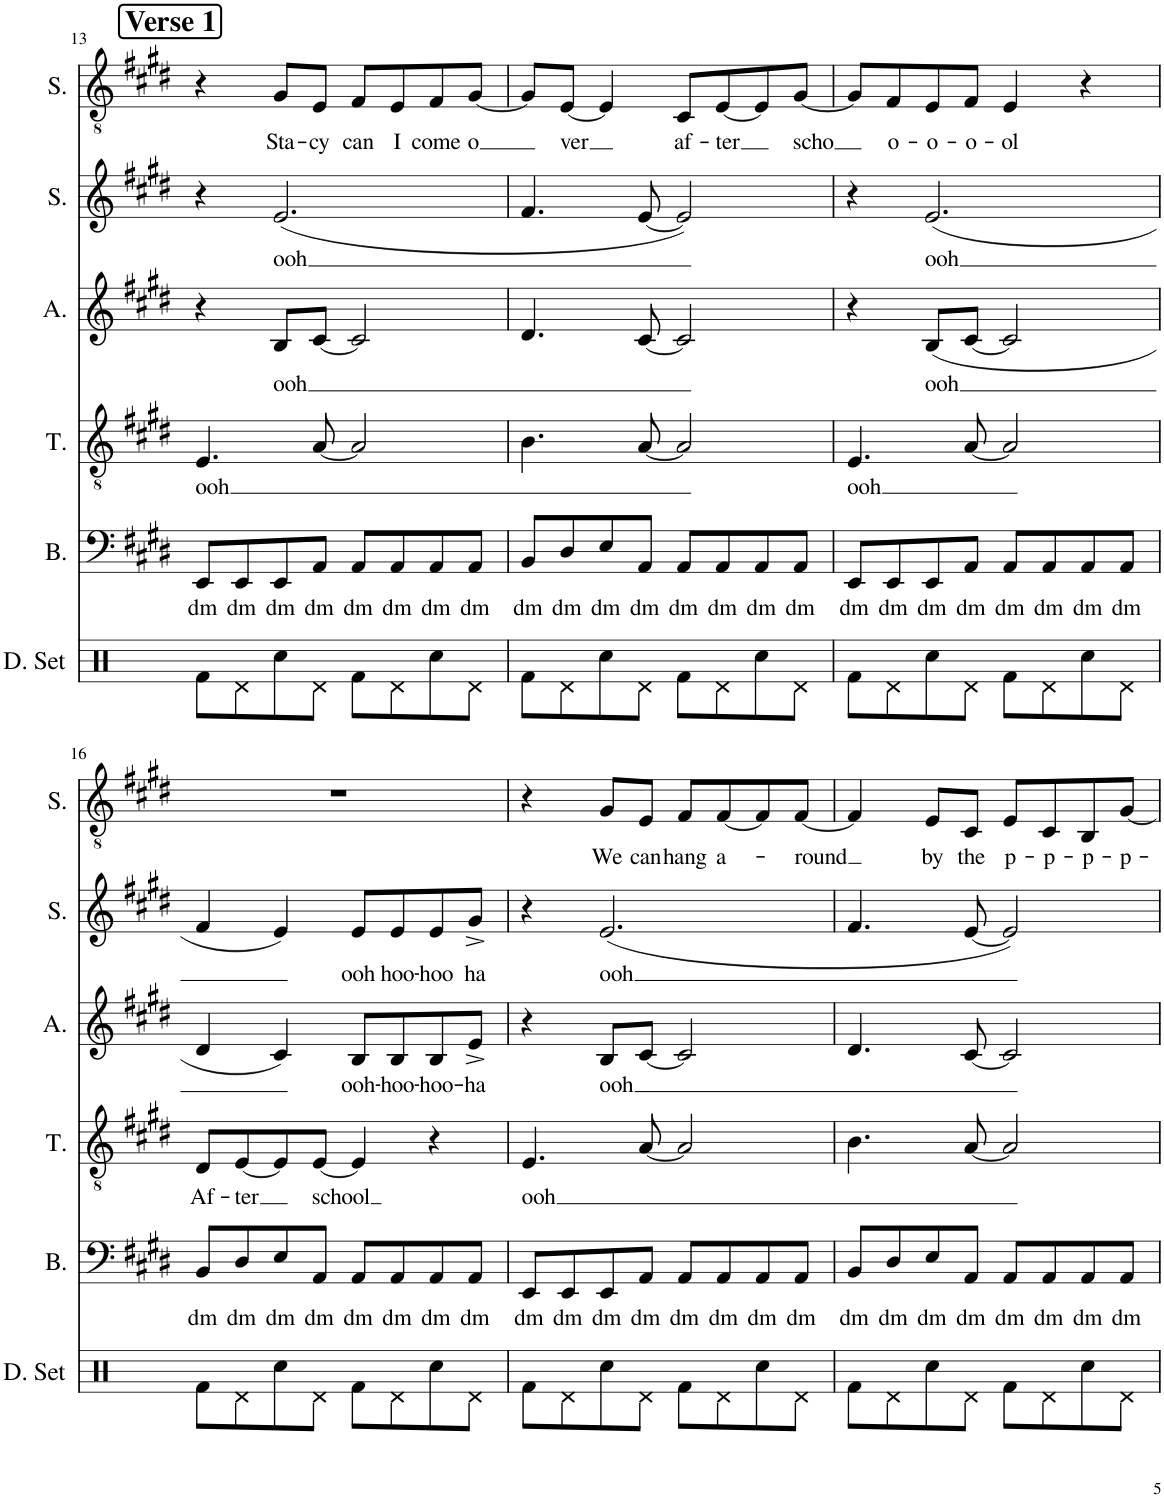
**kern	**kern	**text	**kern	**text	**kern	**text	**kern	**text	**kern	**text
*part6	*part5	*part5	*part4	*part4	*part3	*part3	*part2	*part2	*part1	*part1
*staff6	*staff5	*staff5	*staff4	*staff4	*staff3	*staff3	*staff2	*staff2	*staff1	*staff1
*I"Drumset	*I"Bass	*	*I"Tenor	*	*I"Alto	*	*I"Soprano	*	*I"Solo	*
*I'D. Set	*I'B.	*	*I'T.	*	*I'A.	*	*I'S.	*	*I'S.	*
!!LO:PB:g=z
*clefX	*clefF4	*	*clefGv2	*	*clefG2	*	*clefG2	*	*clefGv2	*
*k[]	*k[f#c#g#d#]	*	*k[f#c#g#d#]	*	*k[f#c#g#d#]	*	*k[f#c#g#d#]	*	*k[f#c#g#d#]	*
*M4/4	*M4/4	*	*M4/4	*	*M4/4	*	*M4/4	*	*M4/4	*
!!LO:REH:place=s1:a:B:cj:fs=14:t=Verse 1
=13	=13	=13	=13	=13	=13	=13	=13	=13	=13	=13
!	!	!LO:LY:b	!	!LO:LY:b	!	!	!	!	!	!
8Rf\L	8EE/L	dm	4.E/	ooh	4r	.	4r	.	4r	.
!	!	!LO:LY:b	!	!	!	!	!	!	!	!
8Rd\	8EE/	dm	.	.	.	.	.	.	.	.
!	!	!LO:LY:b	!	!	!	!LO:LY:b	!	!LO:LY:b	!	!LO:LY:b
8Rcc\	8EE/	dm	.	.	8B/L	ooh	(2.e/	ooh	8G#/L	Sta-
!	!	!LO:LY:b	!	!	!	!	!	!	!	!LO:LY:b
8Rd\J	8AA/J	dm	[8A/	.	[8c#/J	.	.	.	8E/J	-cy
!	!	!LO:LY:b	!	!	!	!	!	!	!	!LO:LY:b
8Rf\L	8AA/L	dm	2A/]	.	2c#/]	.	.	.	8F#/L	can
!	!	!LO:LY:b	!	!	!	!	!	!	!	!LO:LY:b
8Rd\	8AA/	dm	.	.	.	.	.	.	8E/	I
!	!	!LO:LY:b	!	!	!	!	!	!	!	!LO:LY:b
8Rcc\	8AA/	dm	.	.	.	.	.	.	8F#/	come
!	!	!LO:LY:b	!	!	!	!	!	!	!	!LO:LY:b
8Rd\J	8AA/J	dm	.	.	.	.	.	.	[8G#/J	o
=14	=14	=14	=14	=14	=14	=14	=14	=14	=14	=14
!	!	!LO:LY:b	!	!	!	!	!	!	!	!
8Rf\L	8BB/L	dm	4.B\	.	4.d#/	.	4.f#/	.	8G#/L]	.
!	!	!LO:LY:b	!	!	!	!	!	!	!	!LO:LY:b
8Rd\	8D#/	dm	.	.	.	.	.	.	[8E/J	ver
!	!	!LO:LY:b	!	!	!	!	!	!	!	!
8Rcc\	8E/	dm	.	.	.	.	.	.	4E/]	.
!	!	!LO:LY:b	!	!	!	!	!	!	!	!
8Rd\J	8AA/J	dm	[8A/	.	[8c#/	.	[8e/	.	.	.
!	!	!LO:LY:b	!	!	!	!	!	!	!	!LO:LY:b
8Rf\L	8AA/L	dm	2A/]	.	2c#/]	.	2e/])	.	8C#/L	af-
!	!	!LO:LY:b	!	!	!	!	!	!	!	!LO:LY:b
8Rd\	8AA/	dm	.	.	.	.	.	.	[8E/	-ter
!	!	!LO:LY:b	!	!	!	!	!	!	!	!
8Rcc\	8AA/	dm	.	.	.	.	.	.	8E/]	.
!	!	!LO:LY:b	!	!	!	!	!	!	!	!LO:LY:b
8Rd\J	8AA/J	dm	.	.	.	.	.	.	[8G#/J	-scho
=15	=15	=15	=15	=15	=15	=15	=15	=15	=15	=15
!	!	!LO:LY:b	!	!LO:LY:b	!	!	!	!	!	!
8Rf\L	8EE/L	dm	4.E/	ooh	4r	.	4r	.	8G#/L]	.
!	!	!LO:LY:b	!	!	!	!	!	!	!	!LO:LY:b
8Rd\	8EE/	dm	.	.	.	.	.	.	8F#/	o-
!	!	!LO:LY:b	!	!	!	!LO:LY:b	!	!LO:LY:b	!	!LO:LY:b
8Rcc\	8EE/	dm	.	.	(8B/L	ooh	(2.e/	ooh	8E/	-o-
!	!	!LO:LY:b	!	!	!	!	!	!	!	!LO:LY:b
8Rd\J	8AA/J	dm	[8A/	.	[8c#/J	.	.	.	8F#/J	-o-
!	!	!LO:LY:b	!	!	!	!	!	!	!	!LO:LY:b
8Rf\L	8AA/L	dm	2A/]	.	2c#/]	.	.	.	4E/	-ol
!	!	!LO:LY:b	!	!	!	!	!	!	!	!
8Rd\	8AA/	dm	.	.	.	.	.	.	.	.
!	!	!LO:LY:b	!	!	!	!	!	!	!	!
8Rcc\	8AA/	dm	.	.	.	.	.	.	4r	.
!	!	!LO:LY:b	!	!	!	!	!	!	!	!
8Rd\J	8AA/J	dm	.	.	.	.	.	.	.	.
!!LO:LB:g=z
=16	=16	=16	=16	=16	=16	=16	=16	=16	=16	=16
!	!	!LO:LY:b	!	!LO:LY:b	!	!	!	!	!	!
8Rf\L	8BB/L	dm	8D#/L	Af-	4d#/	.	4f#/	.	1r	.
!	!	!LO:LY:b	!	!LO:LY:b	!	!	!	!	!	!
8Rd\	8D#/	dm	[8E/	-ter	.	.	.	.	.	.
!	!	!LO:LY:b	!	!	!	!	!	!	!	!
8Rcc\	8E/	dm	8E/]	.	4c#/)	.	4e/)	.	.	.
!	!	!LO:LY:b	!	!LO:LY:b	!	!	!	!	!	!
8Rd\J	8AA/J	dm	[8E/J	school	.	.	.	.	.	.
!	!	!LO:LY:b	!	!	!	!LO:LY:b	!	!LO:LY:b	!	!
8Rf\L	8AA/L	dm	4E/]	.	8B/L	ooh-	8e/L	-ooh	.	.
!	!	!LO:LY:b	!	!	!	!LO:LY:b	!	!LO:LY:b	!	!
8Rd\	8AA/	dm	.	.	8B/	-hoo-	8e/	hoo-	.	.
!	!	!LO:LY:b	!	!	!	!LO:LY:b	!	!LO:LY:b	!	!
8Rcc\	8AA/	dm	4r	.	8B/	-hoo-	8e/	-hoo	.	.
!	!	!LO:LY:b	!	!	!	!LO:LY:b	!	!LO:LY:b	!	!
8Rd\J	8AA/J	dm	.	.	8e^/J	ha	8g#^/J	ha	.	.
=17	=17	=17	=17	=17	=17	=17	=17	=17	=17	=17
!	!	!LO:LY:b	!	!LO:LY:b	!	!	!	!	!	!
8Rf\L	8EE/L	dm	4.E/	ooh	4r	.	4r	.	4r	.
!	!	!LO:LY:b	!	!	!	!	!	!	!	!
8Rd\	8EE/	dm	.	.	.	.	.	.	.	.
!	!	!LO:LY:b	!	!	!	!LO:LY:b	!	!LO:LY:b	!	!LO:LY:b
8Rcc\	8EE/	dm	.	.	8B/L	ooh	(2.e/	ooh	8G#/L	We
!	!	!LO:LY:b	!	!	!	!	!	!	!	!LO:LY:b
8Rd\J	8AA/J	dm	[8A/	.	[8c#/J	.	.	.	8E/J	can
!	!	!LO:LY:b	!	!	!	!	!	!	!	!LO:LY:b
8Rf\L	8AA/L	dm	2A/]	.	2c#/]	.	.	.	8F#/L	hang
!	!	!LO:LY:b	!	!	!	!	!	!	!	!LO:LY:b
8Rd\	8AA/	dm	.	.	.	.	.	.	[8F#/	a-
!	!	!LO:LY:b	!	!	!	!	!	!	!	!
8Rcc\	8AA/	dm	.	.	.	.	.	.	8F#/]	.
!	!	!LO:LY:b	!	!	!	!	!	!	!	!LO:LY:b
8Rd\J	8AA/J	dm	.	.	.	.	.	.	[8F#/J	round
=18	=18	=18	=18	=18	=18	=18	=18	=18	=18	=18
!	!	!LO:LY:b	!	!	!	!	!	!	!	!
8Rf\L	8BB/L	dm	4.B\	.	4.d#/	.	4.f#/	.	4F#/]	.
!	!	!LO:LY:b	!	!	!	!	!	!	!	!
8Rd\	8D#/	dm	.	.	.	.	.	.	.	.
!	!	!LO:LY:b	!	!	!	!	!	!	!	!LO:LY:b
8Rcc\	8E/	dm	.	.	.	.	.	.	8E/L	by
!	!	!LO:LY:b	!	!	!	!	!	!	!	!LO:LY:b
8Rd\J	8AA/J	dm	[8A/	.	[8c#/	.	[8e/	.	8C#/J	the
!	!	!LO:LY:b	!	!	!	!	!	!	!	!LO:LY:b
8Rf\L	8AA/L	dm	2A/]	.	2c#/]	.	2e/])	.	8E/L	p-
!	!	!LO:LY:b	!	!	!	!	!	!	!	!LO:LY:b
8Rd\	8AA/	dm	.	.	.	.	.	.	8C#/	-p-
!	!	!LO:LY:b	!	!	!	!	!	!	!	!LO:LY:b
8Rcc\	8AA/	dm	.	.	.	.	.	.	8BB/	-p-
!	!	!LO:LY:b	!	!	!	!	!	!	!	!LO:LY:b
8Rd\J	8AA/J	dm	.	.	.	.	.	.	[8G#/J	-p-
=	=	=	=	=	=	=	=	=	=	=
*-	*-	*-	*-	*-	*-	*-	*-	*-	*-	*-
